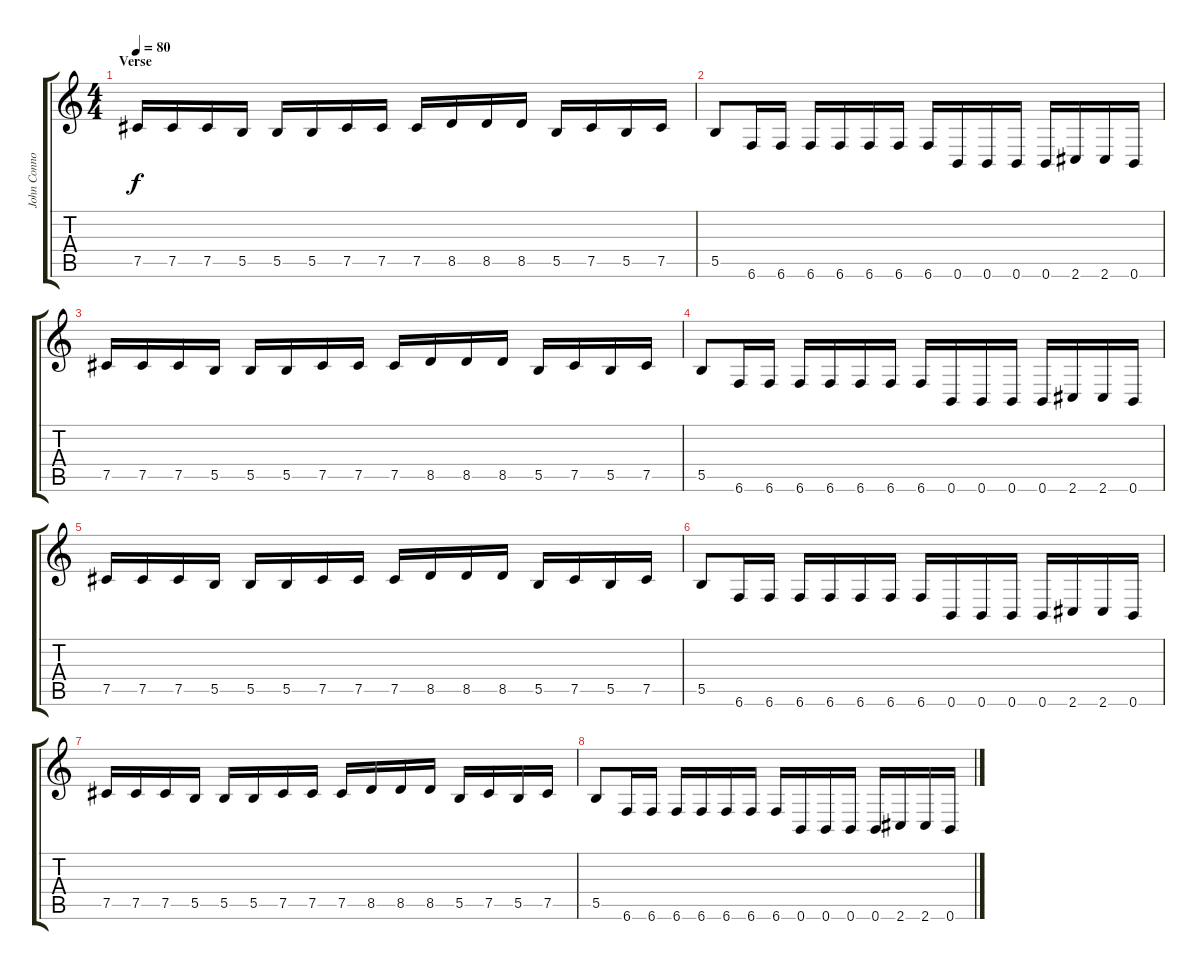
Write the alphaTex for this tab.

\track ("John Connolly" "John Conno") {instrument overdrivenguitar}
\staff {score tabs}
\tuning (Db4 Ab3 E3 B2 Gb2 B1) {hide}
\ts (4 4)
\section ("" "Verse")
\tempo 80
\clef g2
\ks c
7.5.16{dy f} 7.5.16 7.5.16 5.5.16 5.5.16 5.5.16 7.5.16 7.5.16 7.5.16 8.5.16 8.5.16 8.5.16 5.5.16 7.5.16 5.5.16 7.5.16 |
5.5.8 6.6.16 6.6.16 6.6.16 6.6.16 6.6.16 6.6.16 6.6.16 0.6.16 0.6.16 0.6.16 0.6.16 2.6.16 2.6.16 0.6.16 |
7.5.16 7.5.16 7.5.16 5.5.16 5.5.16 5.5.16 7.5.16 7.5.16 7.5.16 8.5.16 8.5.16 8.5.16 5.5.16 7.5.16 5.5.16 7.5.16 |
5.5.8 6.6.16 6.6.16 6.6.16 6.6.16 6.6.16 6.6.16 6.6.16 0.6.16 0.6.16 0.6.16 0.6.16 2.6.16 2.6.16 0.6.16 |
7.5.16 7.5.16 7.5.16 5.5.16 5.5.16 5.5.16 7.5.16 7.5.16 7.5.16 8.5.16 8.5.16 8.5.16 5.5.16 7.5.16 5.5.16 7.5.16 |
5.5.8 6.6.16 6.6.16 6.6.16 6.6.16 6.6.16 6.6.16 6.6.16 0.6.16 0.6.16 0.6.16 0.6.16 2.6.16 2.6.16 0.6.16 |
7.5.16 7.5.16 7.5.16 5.5.16 5.5.16 5.5.16 7.5.16 7.5.16 7.5.16 8.5.16 8.5.16 8.5.16 5.5.16 7.5.16 5.5.16 7.5.16 |
5.5.8 6.6.16 6.6.16 6.6.16 6.6.16 6.6.16 6.6.16 6.6.16 0.6.16 0.6.16 0.6.16 0.6.16 2.6.16 2.6.16 0.6.16
